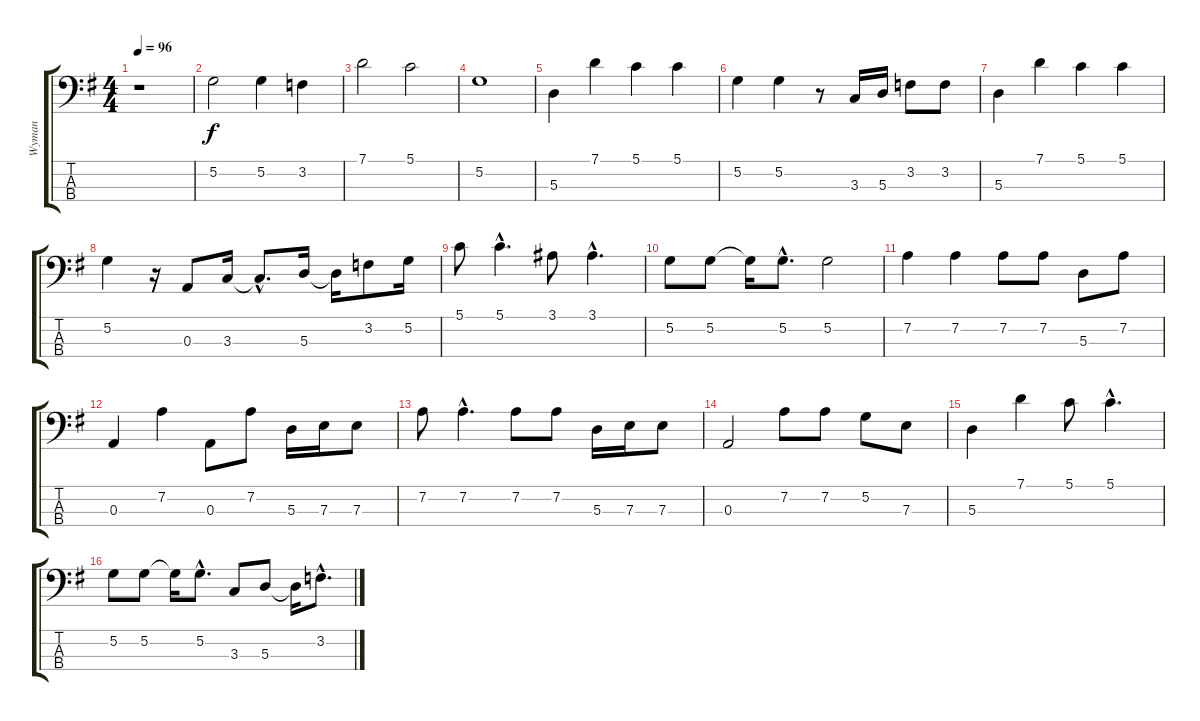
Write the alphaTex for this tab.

\track ("Wyman" "Wyman") {instrument electricbasspick}
\staff {score tabs}
\tuning (G2 D2 A1 E1) {hide}
\ts (4 4)
\tempo 96
\clef f4
\ks g
r.1{dy f instrument electricbasspick} |
5.2.2 5.2.4 3.2.4 |
7.1.2 5.1.2 |
5.2.1 |
5.3.4 7.1.4 5.1.4 5.1.4 |
5.2.4 5.2.4 r.8 3.3.16 5.3.16 3.2.8 3.2.8 |
5.3.4 7.1.4 5.1.4 5.1.4 |
5.2.4 r.16 0.3.8 3.3.16 3.3{hac t}.8{d} 5.3.16 5.3{t}.16 3.2.8 5.2.16 |
5.1.8 5.1{hac}.4{d} 3.1.8 3.1{hac}.4{d} |
5.2.8 5.2.8 5.2{t}.16 5.2{hac}.8{d} 5.2.2 |
7.2.4 7.2.4 7.2.8 7.2.8 5.3.8 7.2.8 |
0.3.4 7.2.4 0.3.8 7.2.8 5.3.16 7.3.16 7.3.8 |
7.2.8 7.2{hac}.4{d} 7.2.8 7.2.8 5.3.16 7.3.16 7.3.8 |
0.3.2 7.2.8 7.2.8 5.2.8 7.3.8 |
5.3.4 7.1.4 5.1.8 5.1{hac}.4{d} |
5.2.8 5.2.8 5.2{t}.16 5.2{hac}.8{d} 3.3.8 5.3.8 5.3{t}.16 3.2{hac}.8{d}
